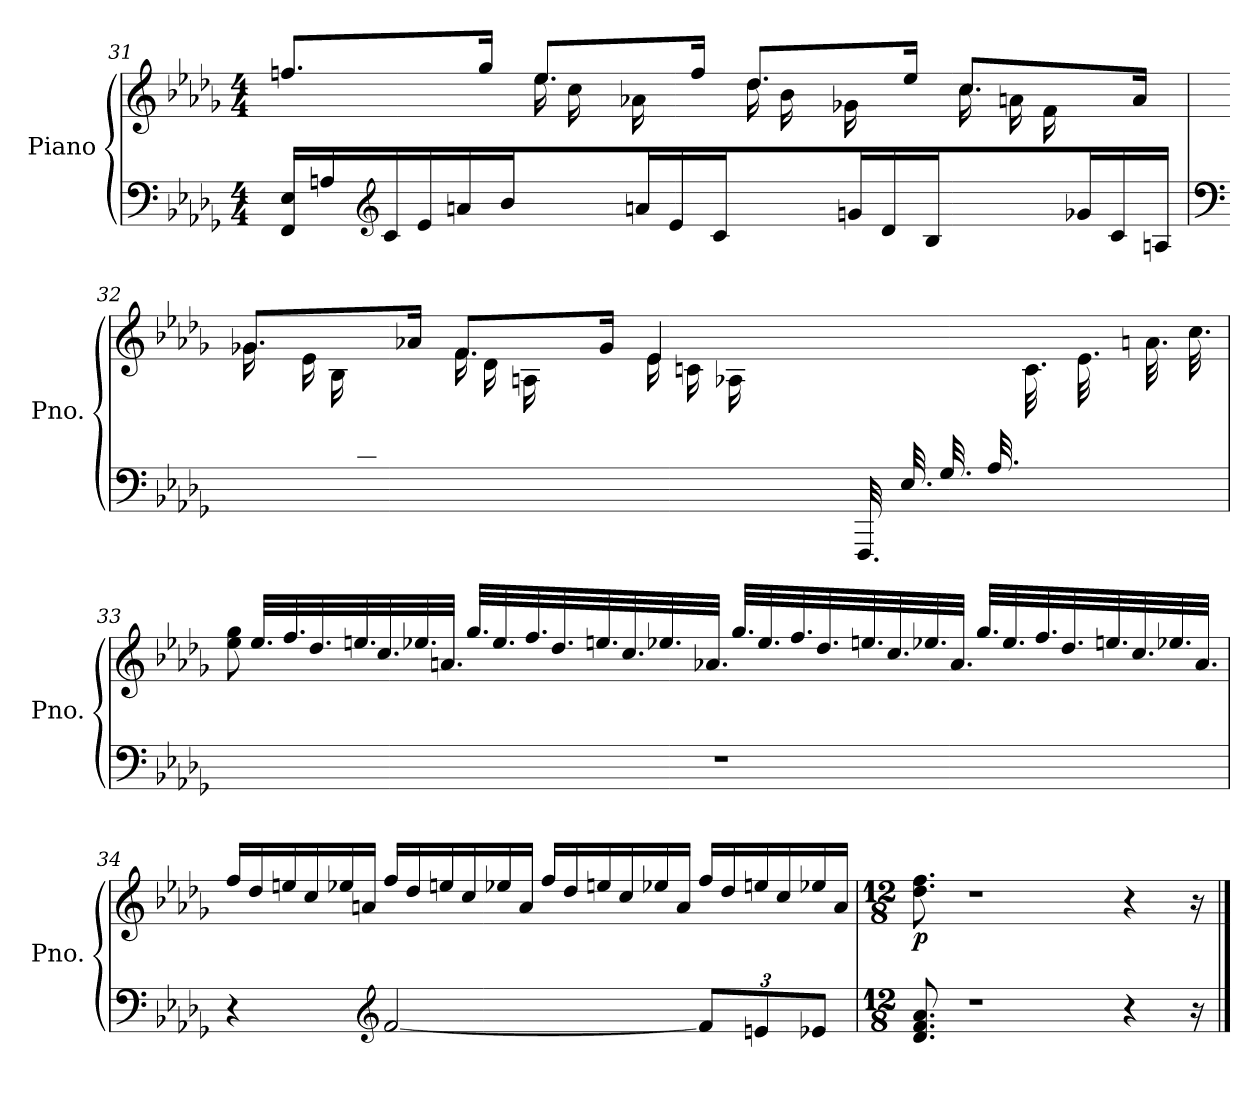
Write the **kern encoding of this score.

**kern	**kern	**dynam
*part1	*part1	*part1
*staff2	*staff1	*staff1/2
*I"Piano	*	*
*I'Pno.	*	*
!!LO:LB:g=z
*clefF4	*clefG2	*
*k[b-e-a-d-g-]	*k[b-e-a-d-g-]	*
*M4/4	*M4/4	*
*Xtuplet	*	*
=31	=31	=31
*	*^	*
*	*	*^	*
24FF/ 24E-/LL	8.ffn/L	4ryy	4ryy	.
24An/	.	.	.	.
*clefG2	*	*	*	*
24c/	.	.	.	.
24e-/	.	.	.	.
24an/	.	.	.	.
.	16gg-/Jk	.	.	.
24b-/JJ	.	.	.	.
*	*	*Xtuplet	*	*
8ryy	8.ee-/L	24ee-yy	24ee-\LL	.
.	.	24cc!yy	24cc\	.
.	.	24a-!yy	24a-X\	.
24an/	.	24ryy	8ryy	.
24e-/	.	24ryy	.	.
.	16ff/Jk	.	.	.
24c/JJ	.	24ryy	.	.
8ryy	8.dd-/L	24dd-yy	24dd-\LL	.
.	.	24b-!yy	24b-\	.
.	.	24g-!yy	24g-X\	.
24gn/	.	24ryy	8ryy	.
24d-/	.	24ryy	.	.
.	16ee-/Jk	.	.	.
24B-/JJ	.	24ryy	.	.
8ryy	8.cc/L	24cc!yy	24cc\LL	.
.	.	24an!yy	24an\	.
.	.	24f!yy	24f\	.
24g-X/	.	24ryy	8ryy	.
24c/	.	24ryy	.	.
.	16a/Jk	.	.	.
24An/JJ	.	24ryy	.	.
!!LO:LB:g=z	!!	!!
=32	=32	=32	=32	=32
*clefF4	*	*	*	*
*^	*	*	*	*
2.ryy	8ryy	8.g-X/L	24g-!yy	24g-\LL	.
.	.	.	24e-!yy	24e-\	.
.	.	.	24B-!yy	24B-\	.
.	24c-X/	.	24ryy	8ryy	.
.	24E-/	.	24ryy	.	.
.	.	16a-X/Jk	.	.	.
.	24FF/JJ	.	24ryy	.	.
.	8ryy	8.f/L	24f!yy	24f\LL	.
.	.	.	24d-!yy	24d-\	.
.	.	.	24An!yy	24An\	.
.	24B-/	.	24ryy	8ryy	.
.	24E-/	.	24ryy	.	.
.	.	16g-/Jk	.	.	.
.	24FF/JJ	.	24ryy	.	.
.	8ryy	4e-/	24e-!yy	24e-\LL	.
.	.	.	24c!yy	24cn\	.
.	.	.	24A-X!yy	24A-X\	.
.	24An/	.	24ryy	4ryy	.
.	24E-/	.	24ryy	.	.
.	24FF/JJ	.	24ryy	.	.
32FFF!yy	48.FFF/	32ryy	4ryy	.	.
8ryy	48.E-/L	16.ryy	.	.	.
.	48.G-/	.	.	.	.
.	48.A/	.	.	.	.
.	8ryy	32cyy	.	48.c\	.
16.ryy	.	32e-yy	.	48.e-\	.
.	.	32anyy	.	48.an\	.
.	.	32ccyy	.	48.cc\J	.
*v	*v	*	*	*	*
*	*	*v	*v	*
!!LO:LB:g=z
=33	=33	=33	=33
1r	48.ryy	8ee-\ 8gg-\	.
.	48.ee-/L	.	.
.	48.ff/	.	.
.	48.dd-/	.	.
.	48.een/	2..ryy	.
.	48.cc/	.	.
.	48.ee-X/	.	.
.	48.an/J	.	.
.	48.gg-/L	.	.
.	48.ee-/	.	.
.	48.ff/	.	.
.	48.dd-/	.	.
.	48.een/	.	.
.	48.cc/	.	.
.	48.ee-X/	.	.
.	48.a-X/J	.	.
.	48.gg-/L	.	.
.	48.ee-/	.	.
.	48.ff/	.	.
.	48.dd-/	.	.
.	48.een/	.	.
.	48.cc/	.	.
.	48.ee-X/	.	.
.	48.a-/J	.	.
.	48.gg-/L	.	.
.	48.ee-/	.	.
.	48.ff/	.	.
.	48.dd-/	.	.
.	48.een/	.	.
.	48.cc/	.	.
.	48.ee-X/	.	.
.	48.a-/J	.	.
*	*v	*v	*
!!LO:LB:g=z
=34	=34	=34
4r	24ff/L	.
.	24dd-/	.
.	24een/	.
.	24cc/	.
.	24ee-X/	.
.	24an/J	.
*clefG2	*	*
[2f/	24ff/L	.
.	24dd-/	.
.	24een/	.
.	24cc/	.
.	24ee-X/	.
.	24a/J	.
.	24ff/L	.
.	24dd-/	.
.	24een/	.
.	24cc/	.
.	24ee-X/	.
.	24a/J	.
*tuplet	*	*
*Xbrackettup	*	*
12f/L]	24ff/L	.
.	24dd-/	.
12en/	24een/	.
.	24cc/	.
12e-X/J	24ee-X/	.
.	24a/J	.
=35	=35	=35
*M12/8	*M12/8	*
!	!	!LO:DY:b
8.d-/ 8.f/ 8.a-/	8.dd-\ 8.ff\	p
1r	1r	.
4r	4r	.
16r	16r	.
==	==	==
*-	*-	*-
